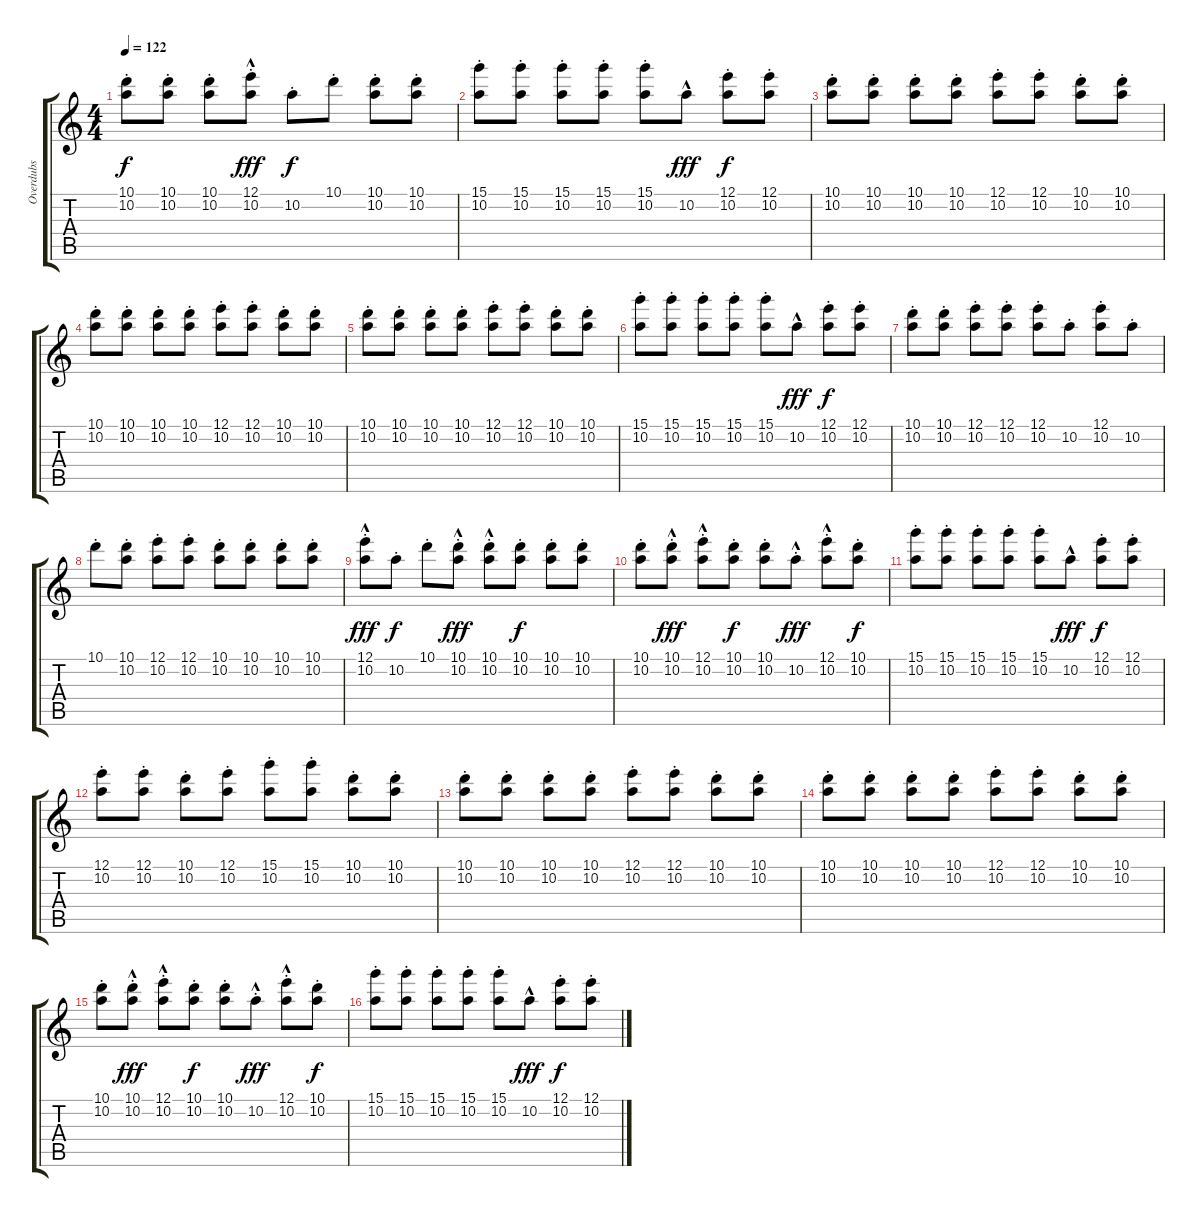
\track ("Overdubs" "Overdubs") {instrument distortionguitar}
\staff {score tabs}
\tuning (E4 B3 G3 D3 A2 E2) {hide}
\ts (4 4)
\tempo 122
\clef g2
\ks c
(10.1{st} 10.2{st}).8{dy f} (10.1{st} 10.2{st}).8 (10.1{st} 10.2{st}).8 (12.1{hac st} 10.2{st}).8{dy fff} 10.2{st}.8{dy f} 10.1{st}.8 (10.1{st} 10.2{st}).8 (10.1{st} 10.2{st}).8 |
(15.1{st} 10.2{st}).8 (15.1{st} 10.2{st}).8 (15.1{st} 10.2{st}).8 (15.1{st} 10.2{st}).8 (15.1{st} 10.2{st}).8 10.2{hac}.8{dy fff} (12.1{st} 10.2{st}).8{dy f} (12.1{st} 10.2{st}).8 |
(10.1{st} 10.2{st}).8 (10.1{st} 10.2{st}).8 (10.1{st} 10.2{st}).8 (10.1{st} 10.2{st}).8 (12.1{st} 10.2{st}).8 (12.1{st} 10.2{st}).8 (10.1{st} 10.2{st}).8 (10.1{st} 10.2{st}).8 |
(10.1{st} 10.2{st}).8 (10.1{st} 10.2{st}).8 (10.1{st} 10.2{st}).8 (10.1{st} 10.2{st}).8 (12.1{st} 10.2{st}).8 (12.1{st} 10.2{st}).8 (10.1{st} 10.2{st}).8 (10.1{st} 10.2{st}).8 |
(10.1{st} 10.2{st}).8 (10.1{st} 10.2{st}).8 (10.1{st} 10.2{st}).8 (10.1{st} 10.2{st}).8 (12.1{st} 10.2{st}).8 (12.1{st} 10.2{st}).8 (10.1{st} 10.2{st}).8 (10.1{st} 10.2{st}).8 |
(15.1{st} 10.2{st}).8 (15.1{st} 10.2{st}).8 (15.1{st} 10.2{st}).8 (15.1{st} 10.2{st}).8 (15.1{st} 10.2{st}).8 10.2{hac}.8{dy fff} (12.1{st} 10.2{st}).8{dy f} (12.1{st} 10.2{st}).8 |
(10.1{st} 10.2{st}).8 (10.1{st} 10.2{st}).8 (12.1{st} 10.2{st}).8 (12.1{st} 10.2{st}).8 (12.1{st} 10.2{st}).8 10.2{st}.8 (12.1{st} 10.2{st}).8 10.2{st}.8 |
10.1{st}.8 (10.1{st} 10.2{st}).8 (12.1{st} 10.2{st}).8 (12.1{st} 10.2{st}).8 (10.1{st} 10.2{st}).8 (10.1{st} 10.2{st}).8 (10.1{st} 10.2{st}).8 (10.1{st} 10.2{st}).8 |
(12.1{hac st} 10.2{st}).8{dy fff} 10.2{st}.8{dy f} 10.1{st}.8 (10.1{st} 10.2{hac st}).8{dy fff} (10.1{hac st} 10.2{st}).8 (10.1{st} 10.2{st}).8{dy f} (10.1{st} 10.2{st}).8 (10.1{st} 10.2{st}).8 |
(10.1{st} 10.2{st}).8 (10.1{st} 10.2{hac st}).8{dy fff} (12.1{hac st} 10.2{st}).8 (10.1{st} 10.2{st}).8{dy f} (10.1{st} 10.2{st}).8 10.2{hac st}.8{dy fff} (12.1{hac st} 10.2{st}).8 (10.1{st} 10.2{st}).8{dy f} |
(15.1{st} 10.2{st}).8 (15.1{st} 10.2{st}).8 (15.1{st} 10.2{st}).8 (15.1{st} 10.2{st}).8 (15.1{st} 10.2{st}).8 10.2{hac}.8{dy fff} (12.1{st} 10.2{st}).8{dy f} (12.1{st} 10.2{st}).8 |
(12.1{st} 10.2{st}).8 (12.1{st} 10.2{st}).8 (10.1{st} 10.2{st}).8 (12.1{st} 10.2{st}).8 (15.1{st} 10.2{st}).8 (15.1{st} 10.2{st}).8 (10.1{st} 10.2{st}).8 (10.1{st} 10.2{st}).8 |
(10.1{st} 10.2{st}).8 (10.1{st} 10.2{st}).8 (10.1{st} 10.2{st}).8 (10.1{st} 10.2{st}).8 (12.1{st} 10.2{st}).8 (12.1{st} 10.2{st}).8 (10.1{st} 10.2{st}).8 (10.1{st} 10.2{st}).8 |
(10.1{st} 10.2{st}).8 (10.1{st} 10.2{st}).8 (10.1{st} 10.2{st}).8 (10.1{st} 10.2{st}).8 (12.1{st} 10.2{st}).8 (12.1{st} 10.2{st}).8 (10.1{st} 10.2{st}).8 (10.1{st} 10.2{st}).8 |
(10.1{st} 10.2{st}).8 (10.1{st} 10.2{hac st}).8{dy fff} (12.1{hac st} 10.2{st}).8 (10.1{st} 10.2{st}).8{dy f} (10.1{st} 10.2{st}).8 10.2{hac st}.8{dy fff} (12.1{hac st} 10.2{st}).8 (10.1{st} 10.2{st}).8{dy f} |
(15.1{st} 10.2{st}).8 (15.1{st} 10.2{st}).8 (15.1{st} 10.2{st}).8 (15.1{st} 10.2{st}).8 (15.1{st} 10.2{st}).8 10.2{hac}.8{dy fff} (12.1{st} 10.2{st}).8{dy f} (12.1{st} 10.2{st}).8
